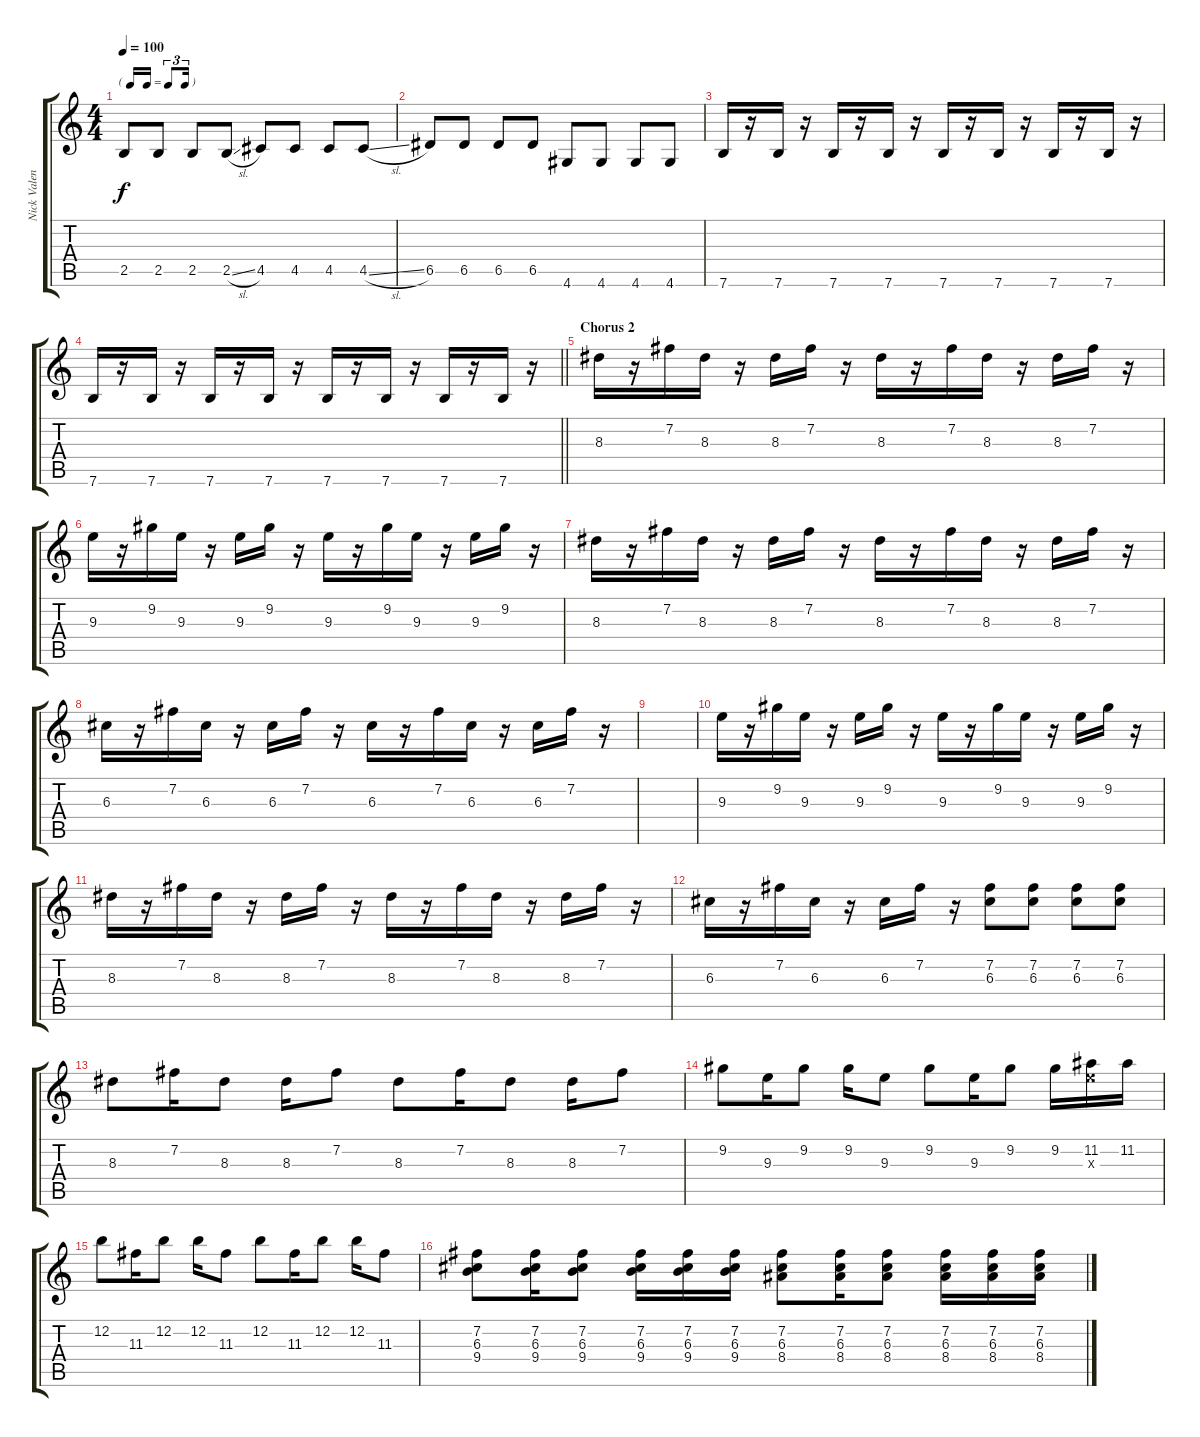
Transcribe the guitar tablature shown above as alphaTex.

\track ("Nick Valensi" "Nick Valen") {instrument overdrivenguitar}
\staff {score tabs}
\tuning (E4 B3 G3 D3 A2 E2) {hide}
\ts (4 4)
\tf triplet16th
\tempo 100
\clef g2
\ks c
2.5.8{dy f} 2.5.8 2.5.8 2.5{sl}.8 4.5.8 4.5.8 4.5.8 4.5{sl}.8 |
6.5.8 6.5.8 6.5.8 6.5.8 4.6.8 4.6.8 4.6.8 4.6.8 |
7.6.16 r.16 7.6.16 r.16 7.6.16 r.16 7.6.16 r.16 7.6.16 r.16 7.6.16 r.16 7.6.16 r.16 7.6.16 r.16 |
\barLineRight lightlight
7.6.16 r.16 7.6.16 r.16 7.6.16 r.16 7.6.16 r.16 7.6.16 r.16 7.6.16 r.16 7.6.16 r.16 7.6.16 r.16 |
\section ("" "Chorus 2")
8.3.16 r.16 7.2.16 8.3.16 r.16 8.3.16 7.2.16 r.16 8.3.16 r.16 7.2.16 8.3.16 r.16 8.3.16 7.2.16 r.16 |
9.3.16 r.16 9.2.16 9.3.16 r.16 9.3.16 9.2.16 r.16 9.3.16 r.16 9.2.16 9.3.16 r.16 9.3.16 9.2.16 r.16 |
8.3.16 r.16 7.2.16 8.3.16 r.16 8.3.16 7.2.16 r.16 8.3.16 r.16 7.2.16 8.3.16 r.16 8.3.16 7.2.16 r.16 |
6.3.16 r.16 7.2.16 6.3.16 r.16 6.3.16 7.2.16 r.16 6.3.16 r.16 7.2.16 6.3.16 r.16 6.3.16 7.2.16 r.16 |
|
9.3.16 r.16 9.2.16 9.3.16 r.16 9.3.16 9.2.16 r.16 9.3.16 r.16 9.2.16 9.3.16 r.16 9.3.16 9.2.16 r.16 |
8.3.16 r.16 7.2.16 8.3.16 r.16 8.3.16 7.2.16 r.16 8.3.16 r.16 7.2.16 8.3.16 r.16 8.3.16 7.2.16 r.16 |
6.3.16 r.16 7.2.16 6.3.16 r.16 6.3.16 7.2.16 r.16 (7.2 6.3).8 (7.2 6.3).8 (7.2 6.3).8 (7.2 6.3).8 |
8.3.8 7.2.16 8.3.8 8.3.16 7.2.8 8.3.8 7.2.16 8.3.8 8.3.16 7.2.8 |
9.2.8 9.3.16 9.2.8 9.2.16 9.3.8 9.2.8 9.3.16 9.2.8 9.2.16 (11.2 9.3{x}).16 11.2.16 |
12.2.8 11.3.16 12.2.8 12.2.16 11.3.8 12.2.8 11.3.16 12.2.8 12.2.16 11.3.8 |
(7.2 6.3 9.4).8 (7.2 6.3 9.4).16 (7.2 6.3 9.4).8 (7.2 6.3 9.4).16 (7.2 6.3 9.4).16 (7.2 6.3 9.4).16 (7.2 6.3 8.4).8 (7.2 6.3 8.4).16 (7.2 6.3 8.4).8 (7.2 6.3 8.4).16 (7.2 6.3 8.4).16 (7.2 6.3 8.4).16
